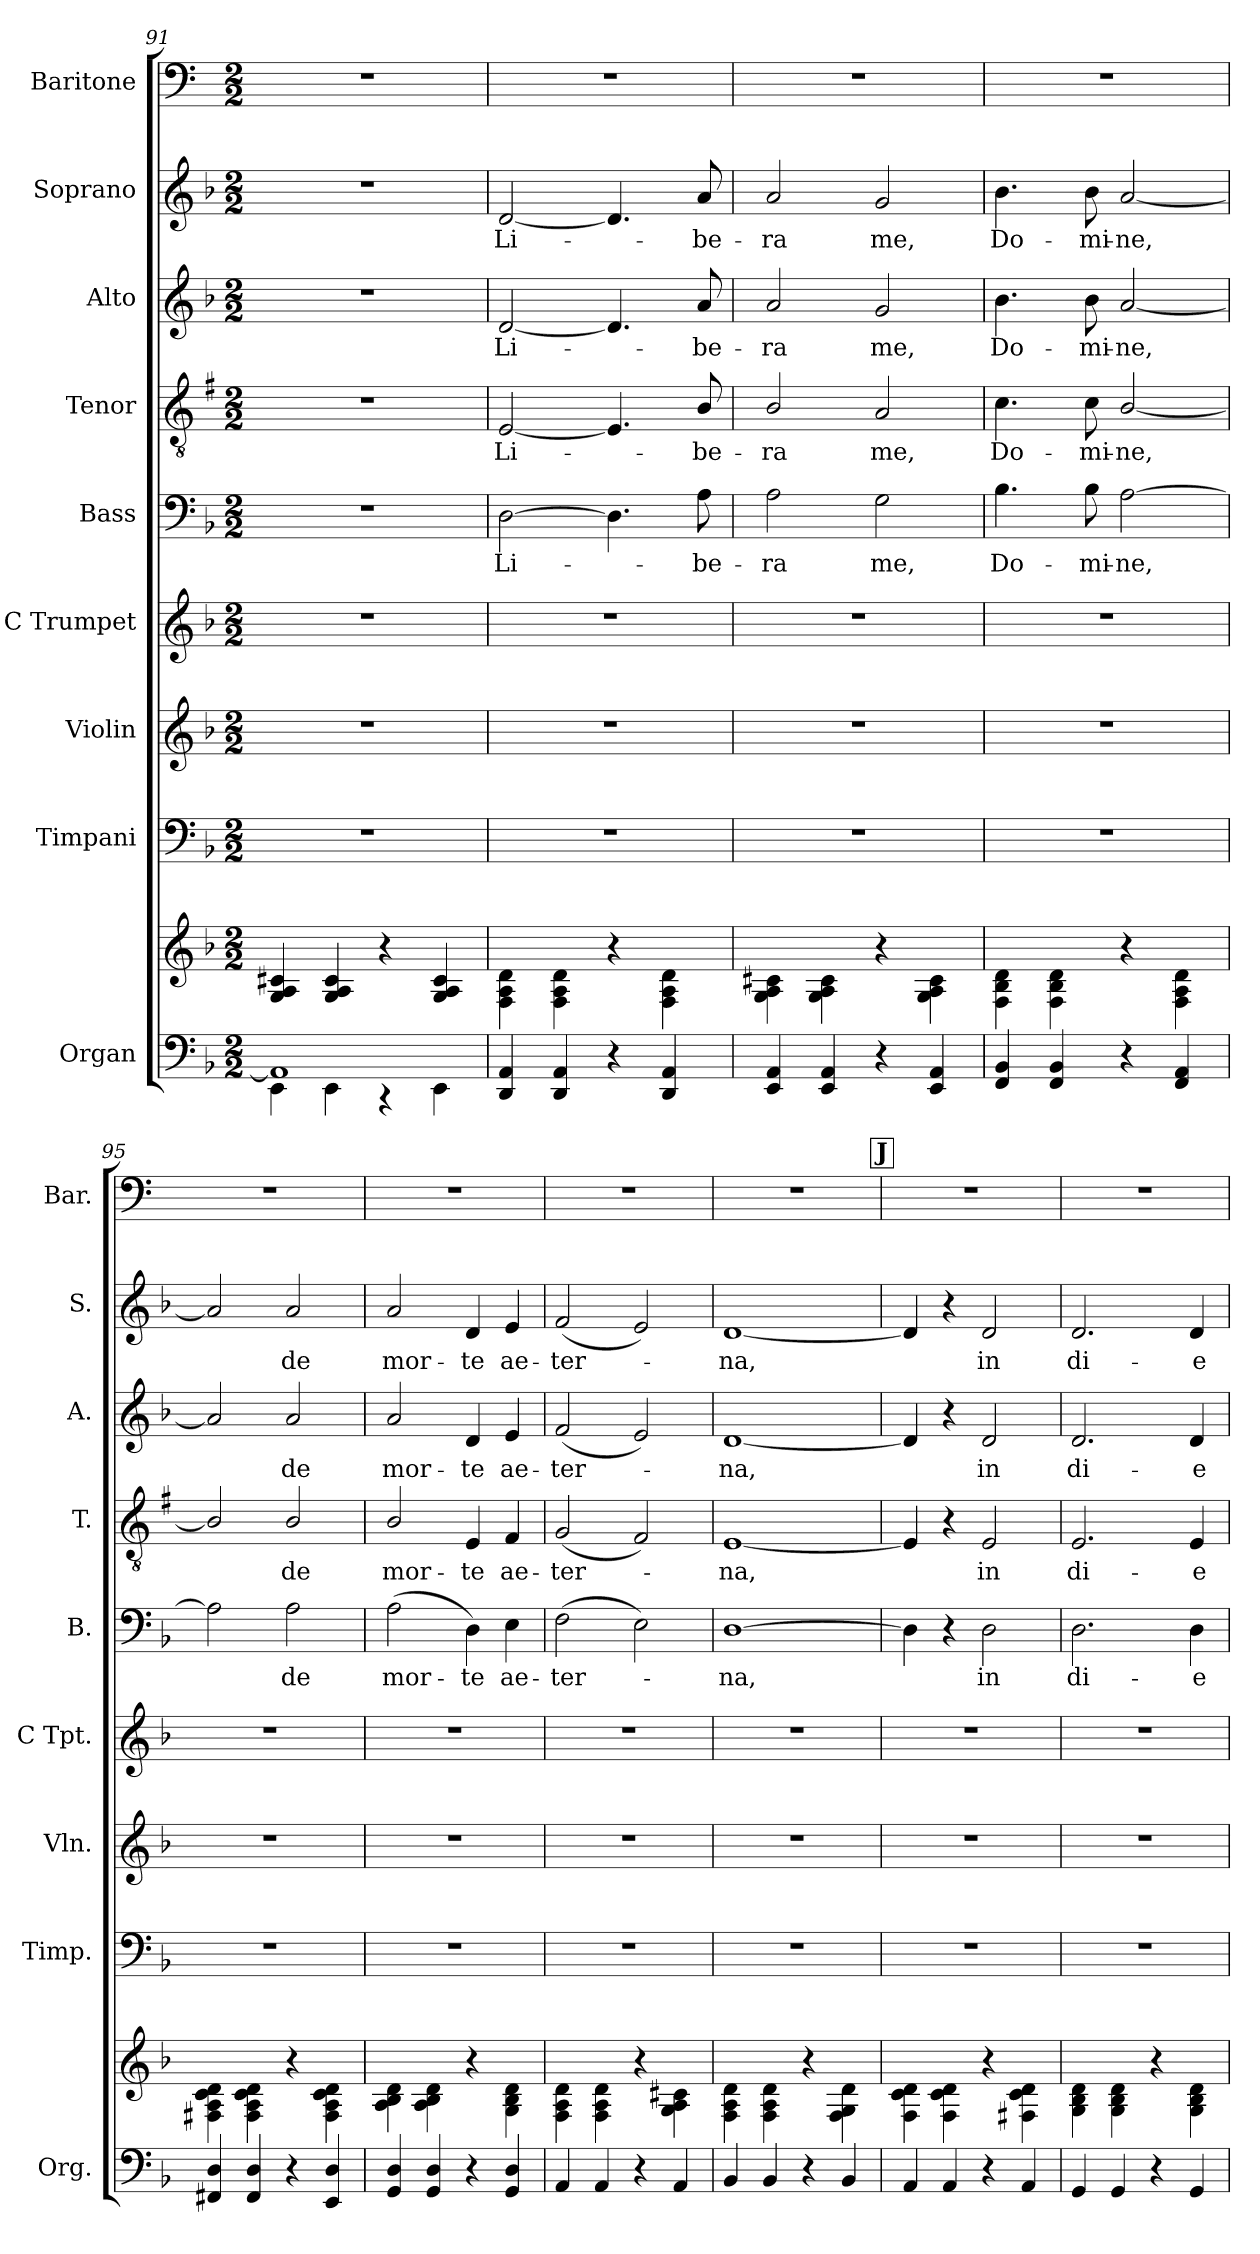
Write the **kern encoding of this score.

**kern	**kern	**kern	**kern	**kern	**kern	**text	**kern	**text	**kern	**text	**kern	**text	**kern
*part9	*part9	*part8	*part7	*part6	*part5	*part5	*part4	*part4	*part3	*part3	*part2	*part2	*part1
*staff10	*staff9	*staff8	*staff7	*staff6	*staff5	*staff5	*staff4	*staff4	*staff3	*staff3	*staff2	*staff2	*staff1
*I"Organ	*	*I"Timpani	*I"Violin	*I"C Trumpet	*I"Bass	*	*I"Tenor	*	*I"Alto	*	*I"Soprano	*	*I"Baritone
*I'Org.	*	*I'Timp.	*I'Vln.	*I'C Tpt.	*I'B.	*	*I'T.	*	*I'A.	*	*I'S.	*	*I'Bar.
*clefF4	*clefG2	*clefF4	*clefG2	*clefG2	*clefF4	*	*clefGv2	*	*clefG2	*	*clefG2	*	*clefF4
*	*	*	*	*	*	*	*ITrd1c2	*	*	*	*	*	*ITrd4c7
*k[b-]	*k[b-]	*k[b-]	*k[b-]	*k[b-]	*k[b-]	*	*k[b-]	*	*k[b-]	*	*k[b-]	*	*k[b-]
*F:	*F:	*F:	*F:	*F:	*F:	*	*F:	*	*F:	*	*F:	*	*F:
*M2/2	*M2/2	*M2/2	*M2/2	*M2/2	*M2/2	*	*M2/2	*	*M2/2	*	*M2/2	*	*M2/2
=91	=91	=91	=91	=91	=91	=91	=91	=91	=91	=91	=91	=91	=91
*^	*	*	*	*	*	*	*	*	*	*	*	*	*
1AA]	4EE\	4G/ 4A/ 4c#X/	1r	1r	1r	1r	.	1r	.	1r	.	1r	.	1r
.	4EE\	4G/ 4A/ 4c#/	.	.	.	.	.	.	.	.	.	.	.	.
.	4r	4r	.	.	.	.	.	.	.	.	.	.	.	.
.	4EE\	4G/ 4A/ 4c#/	.	.	.	.	.	.	.	.	.	.	.	.
=92	=92	=92	=92	=92	=92	=92	=92	=92	=92	=92	=92	=92	=92	=92
!	!	!	!	!	!	!	!LO:LY:b:color=#7F7F7F	!	!LO:LY:b:color=#0000FF	!	!LO:LY:b:color=#108001	!	!LO:LY:b:color=#FC0107	!
*v	*v	*	*	*	*	*	*	*	*	*	*	*	*	*
4DD/ 4AA/	4F\ 4A\ 4d\	1r	1r	1r	[2Di\	Li-	[2Dj/	Li-	[2dZ/	Li-	[2dV/	Li-	1r
4DD/ 4AA/	4F\ 4A\ 4d\	.	.	.	.	.	.	.	.	.	.	.	.
4r	4r	.	.	.	4.Di\]	.	4.Dj/]	.	4.dZ/]	.	4.dV/]	.	.
4DD/ 4AA/	4F\ 4A\ 4d\	.	.	.	.	.	.	.	.	.	.	.	.
!	!	!	!	!	!	!LO:LY:b:color=#7F7F7F	!	!LO:LY:b:color=#0000FF	!	!LO:LY:b:color=#108001	!	!LO:LY:b:color=#FC0107	!
.	.	.	.	.	8Ai\	-be-	8Aj/	-be-	8aZ/	-be-	8aV/	-be-	.
=93	=93	=93	=93	=93	=93	=93	=93	=93	=93	=93	=93	=93	=93
!	!	!	!	!	!	!LO:LY:b:color=#7F7F7F	!	!LO:LY:b:color=#0000FF	!	!LO:LY:b:color=#108001	!	!LO:LY:b:color=#FC0107	!
4EE/ 4AA/	4G\ 4A\ 4c#X\	1r	1r	1r	2Ai\	-ra	2Aj/	-ra	2aZ/	-ra	2aV/	-ra	1r
4EE/ 4AA/	4G\ 4A\ 4c#\	.	.	.	.	.	.	.	.	.	.	.	.
!	!	!	!	!	!	!LO:LY:b:color=#7F7F7F	!	!LO:LY:b:color=#0000FF	!	!LO:LY:b:color=#108001	!	!LO:LY:b:color=#FC0107	!
4r	4r	.	.	.	2Gi\	me,	2Gj/	me,	2gZ/	me,	2gV/	me,	.
4EE/ 4AA/	4G\ 4A\ 4c#\	.	.	.	.	.	.	.	.	.	.	.	.
=94	=94	=94	=94	=94	=94	=94	=94	=94	=94	=94	=94	=94	=94
!	!	!	!	!	!	!LO:LY:b:color=#7F7F7F	!	!LO:LY:b:color=#0000FF	!	!LO:LY:b:color=#108001	!	!LO:LY:b:color=#FC0107	!
4FF/ 4BB-/	4F\ 4B-\ 4d\	1r	1r	1r	4.B-i\	Do-	4.B-j\	Do-	4.b-Z\	Do-	4.b-V\	Do-	1r
4FF/ 4BB-/	4F\ 4B-\ 4d\	.	.	.	.	.	.	.	.	.	.	.	.
!	!	!	!	!	!	!LO:LY:b:color=#7F7F7F	!	!LO:LY:b:color=#0000FF	!	!LO:LY:b:color=#108001	!	!LO:LY:b:color=#FC0107	!
.	.	.	.	.	8B-i\	-mi-	8B-j\	-mi-	8b-Z\	-mi-	8b-V\	-mi-	.
!	!	!	!	!	!	!LO:LY:b:color=#7F7F7F	!	!LO:LY:b:color=#0000FF	!	!LO:LY:b:color=#108001	!	!LO:LY:b:color=#FC0107	!
4r	4r	.	.	.	[2Ai\	-ne,	[2Aj/	-ne,	[2aZ/	-ne,	[2aV/	-ne,	.
4FF/ 4AA/	4F\ 4A\ 4d\	.	.	.	.	.	.	.	.	.	.	.	.
=95	=95	=95	=95	=95	=95	=95	=95	=95	=95	=95	=95	=95	=95
4FF#X/ 4D/	4F#X\ 4A\ 4c\ 4d\	1r	1r	1r	2Ai\]	.	2Aj/]	.	2aZ/]	.	2aV/]	.	1r
4FF#/ 4D/	4F#\ 4A\ 4c\ 4d\	.	.	.	.	.	.	.	.	.	.	.	.
!	!	!	!	!	!	!LO:LY:b:color=#7F7F7F	!	!LO:LY:b:color=#0000FF	!	!LO:LY:b:color=#108001	!	!LO:LY:b:color=#FC0107	!
4r	4r	.	.	.	2Ai\	de	2Aj/	de	2aZ/	de	2aV/	de	.
4EE/ 4D/	4F#\ 4A\ 4c\ 4d\	.	.	.	.	.	.	.	.	.	.	.	.
!!LO:PB:g=z
=96	=96	=96	=96	=96	=96	=96	=96	=96	=96	=96	=96	=96	=96
!	!	!	!	!	!	!LO:LY:b:color=#7F7F7F	!	!LO:LY:b:color=#0000FF	!	!LO:LY:b:color=#108001	!	!LO:LY:b:color=#FC0107	!
4GG/ 4D/	4A\ 4B-\ 4d\	1r	1r	1r	(>2Ai\	mor-	2Aj/	mor-	2aZ/	mor-	2aV/	mor-	1r
4GG/ 4D/	4A\ 4B-\ 4d\	.	.	.	.	.	.	.	.	.	.	.	.
!	!	!	!	!	!	!LO:LY:b:color=#7F7F7F	!	!LO:LY:b:color=#0000FF	!	!LO:LY:b:color=#108001	!	!LO:LY:b:color=#FC0107	!
4r	4r	.	.	.	4Di\)	-te	4Dj/	-te	4dZ/	-te	4dV/	-te	.
!	!	!	!	!	!	!LO:LY:b:color=#7F7F7F	!	!LO:LY:b:color=#0000FF	!	!LO:LY:b:color=#108001	!	!LO:LY:b:color=#FC0107	!
4GG/ 4D/	4G\ 4B-\ 4d\	.	.	.	4Ei\	ae-	4Ej/	ae-	4eZ/	ae-	4eV/	ae-	.
=97	=97	=97	=97	=97	=97	=97	=97	=97	=97	=97	=97	=97	=97
!	!	!	!	!	!	!LO:LY:b:color=#7F7F7F	!	!LO:LY:b:color=#0000FF	!	!LO:LY:b:color=#108001	!	!LO:LY:b:color=#FC0107	!
4AA/	4F\ 4A\ 4d\	1r	1r	1r	(>2Fi\	-ter-	(<2Fj/	-ter-	(<2fZ/	-ter-	(<2fV/	-ter-	1r
4AA/	4F\ 4A\ 4d\	.	.	.	.	.	.	.	.	.	.	.	.
4r	4r	.	.	.	2Ei\)	.	2Ej/)	.	2eZ/)	.	2eV/)	.	.
4AA/	4G\ 4A\ 4c#X\	.	.	.	.	.	.	.	.	.	.	.	.
=98	=98	=98	=98	=98	=98	=98	=98	=98	=98	=98	=98	=98	=98
!	!	!	!	!	!	!LO:LY:b:color=#7F7F7F	!	!LO:LY:b:color=#0000FF	!	!LO:LY:b:color=#108001	!	!LO:LY:b:color=#FC0107	!
4BB-/	4F\ 4A\ 4d\	1r	1r	1r	[1Di	-na,	[1Dj	-na,	[1dZ	-na,	[1dV	-na,	1r
4BB-/	4F\ 4A\ 4d\	.	.	.	.	.	.	.	.	.	.	.	.
4r	4r	.	.	.	.	.	.	.	.	.	.	.	.
4BB-/	4F\ 4G\ 4d\	.	.	.	.	.	.	.	.	.	.	.	.
!!LO:REH:place=s1:a:B:fs=14:t=J
=99	=99	=99	=99	=99	=99	=99	=99	=99	=99	=99	=99	=99	=99
4AA/	4F\ 4c\ 4d\	1r	1r	1r	4Di\]	.	4Dj/]	.	4dZ/]	.	4dV/]	.	1r
4AA/	4F\ 4c\ 4d\	.	.	.	4r	.	4r	.	4r	.	4r	.	.
!	!	!	!	!	!	!LO:LY:b:color=#7F7F7F	!	!LO:LY:b:color=#0000FF	!	!LO:LY:b:color=#108001	!	!LO:LY:b:color=#FC0107	!
4r	4r	.	.	.	2Di\	in	2Dj/	in	2dZ/	in	2dV/	in	.
4AA/	4F#X\ 4c\ 4d\	.	.	.	.	.	.	.	.	.	.	.	.
=100	=100	=100	=100	=100	=100	=100	=100	=100	=100	=100	=100	=100	=100
!	!	!	!	!	!	!LO:LY:b:color=#7F7F7F	!	!LO:LY:b:color=#0000FF	!	!LO:LY:b:color=#108001	!	!LO:LY:b:color=#FC0107	!
4GG/	4G\ 4B-\ 4d\	1r	1r	1r	2.Di\	di-	2.Dj/	di-	2.dZ/	di-	2.dV/	di-	1r
4GG/	4G\ 4B-\ 4d\	.	.	.	.	.	.	.	.	.	.	.	.
4r	4r	.	.	.	.	.	.	.	.	.	.	.	.
!	!	!	!	!	!	!LO:LY:b:color=#7F7F7F	!	!LO:LY:b:color=#0000FF	!	!LO:LY:b:color=#108001	!	!LO:LY:b:color=#FC0107	!
4GG/	4G\ 4B-\ 4d\	.	.	.	4Di\	-e	4Dj/	-e	4dZ/	-e	4dV/	-e	.
=	=	=	=	=	=	=	=	=	=	=	=	=	=
*-	*-	*-	*-	*-	*-	*-	*-	*-	*-	*-	*-	*-	*-
